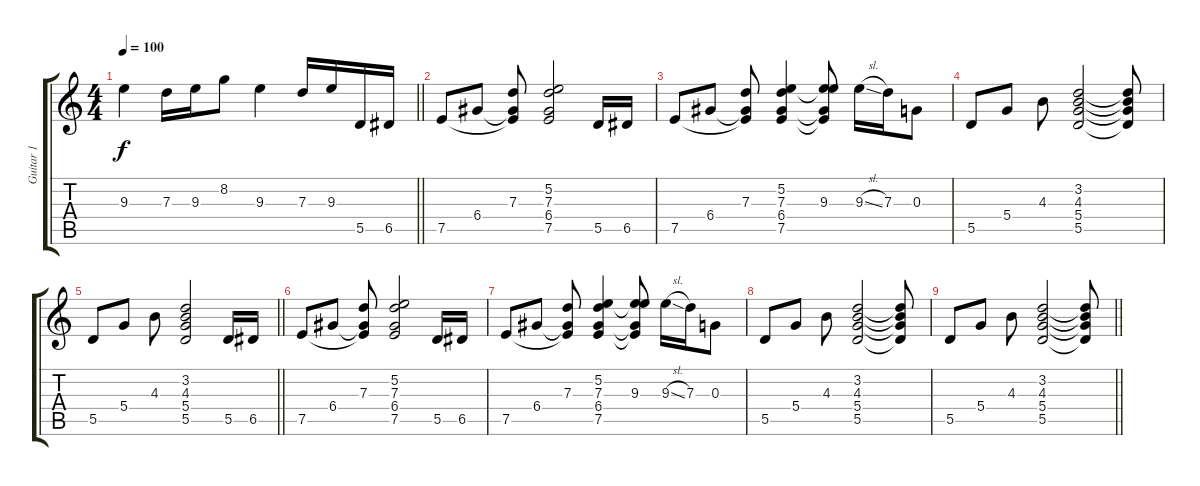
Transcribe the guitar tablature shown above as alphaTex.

\track ("Guitar 1" "Guitar 1") {instrument distortionguitar}
\staff {score tabs}
\tuning (E4 B3 G3 D3 A2 D2) {hide}
\ts (4 4)
\tempo 100
\clef g2
\barLineRight lightlight
\ks c
9.3.4{dy f} 7.3.16 9.3.16 8.2.8 9.3.4 7.3.16 9.3.16 5.5.16 6.5.16 |
7.5.8 6.4.8 (7.3 6.4{t} 7.5{t}).8 (5.2 7.3 6.4 7.5).2 5.5.16 6.5.16 |
7.5.8 6.4.8 (7.3 6.4{t} 7.5{t}).8 (5.2 7.3 6.4 7.5).4 (5.2{t} 9.3 6.4{t} 7.5{t}).8 9.3{sl}.16 7.3.16 0.3.8 |
5.5.8 5.4.8 4.3.8 (3.2 4.3 5.4 5.5).2 (3.2{t} 4.3{t} 5.4{t} 5.5{t}).8 |
\barLineRight lightlight
5.5.8 5.4.8 4.3.8 (3.2 4.3 5.4 5.5).2 5.5.16 6.5.16 |
7.5.8 6.4.8 (7.3 6.4{t} 7.5{t}).8 (5.2 7.3 6.4 7.5).2 5.5.16 6.5.16 |
7.5.8 6.4.8 (7.3 6.4{t} 7.5{t}).8 (5.2 7.3 6.4 7.5).4 (5.2{t} 9.3 6.4{t} 7.5{t}).8 9.3{sl}.16 7.3.16 0.3.8 |
5.5.8 5.4.8 4.3.8 (3.2 4.3 5.4 5.5).2 (3.2{t} 4.3{t} 5.4{t} 5.5{t}).8 |
\barLineRight lightlight
5.5.8 5.4.8 4.3.8 (3.2 4.3 5.4 5.5).2 (3.2{t} 4.3{t} 5.4{t} 5.5{t}).8
